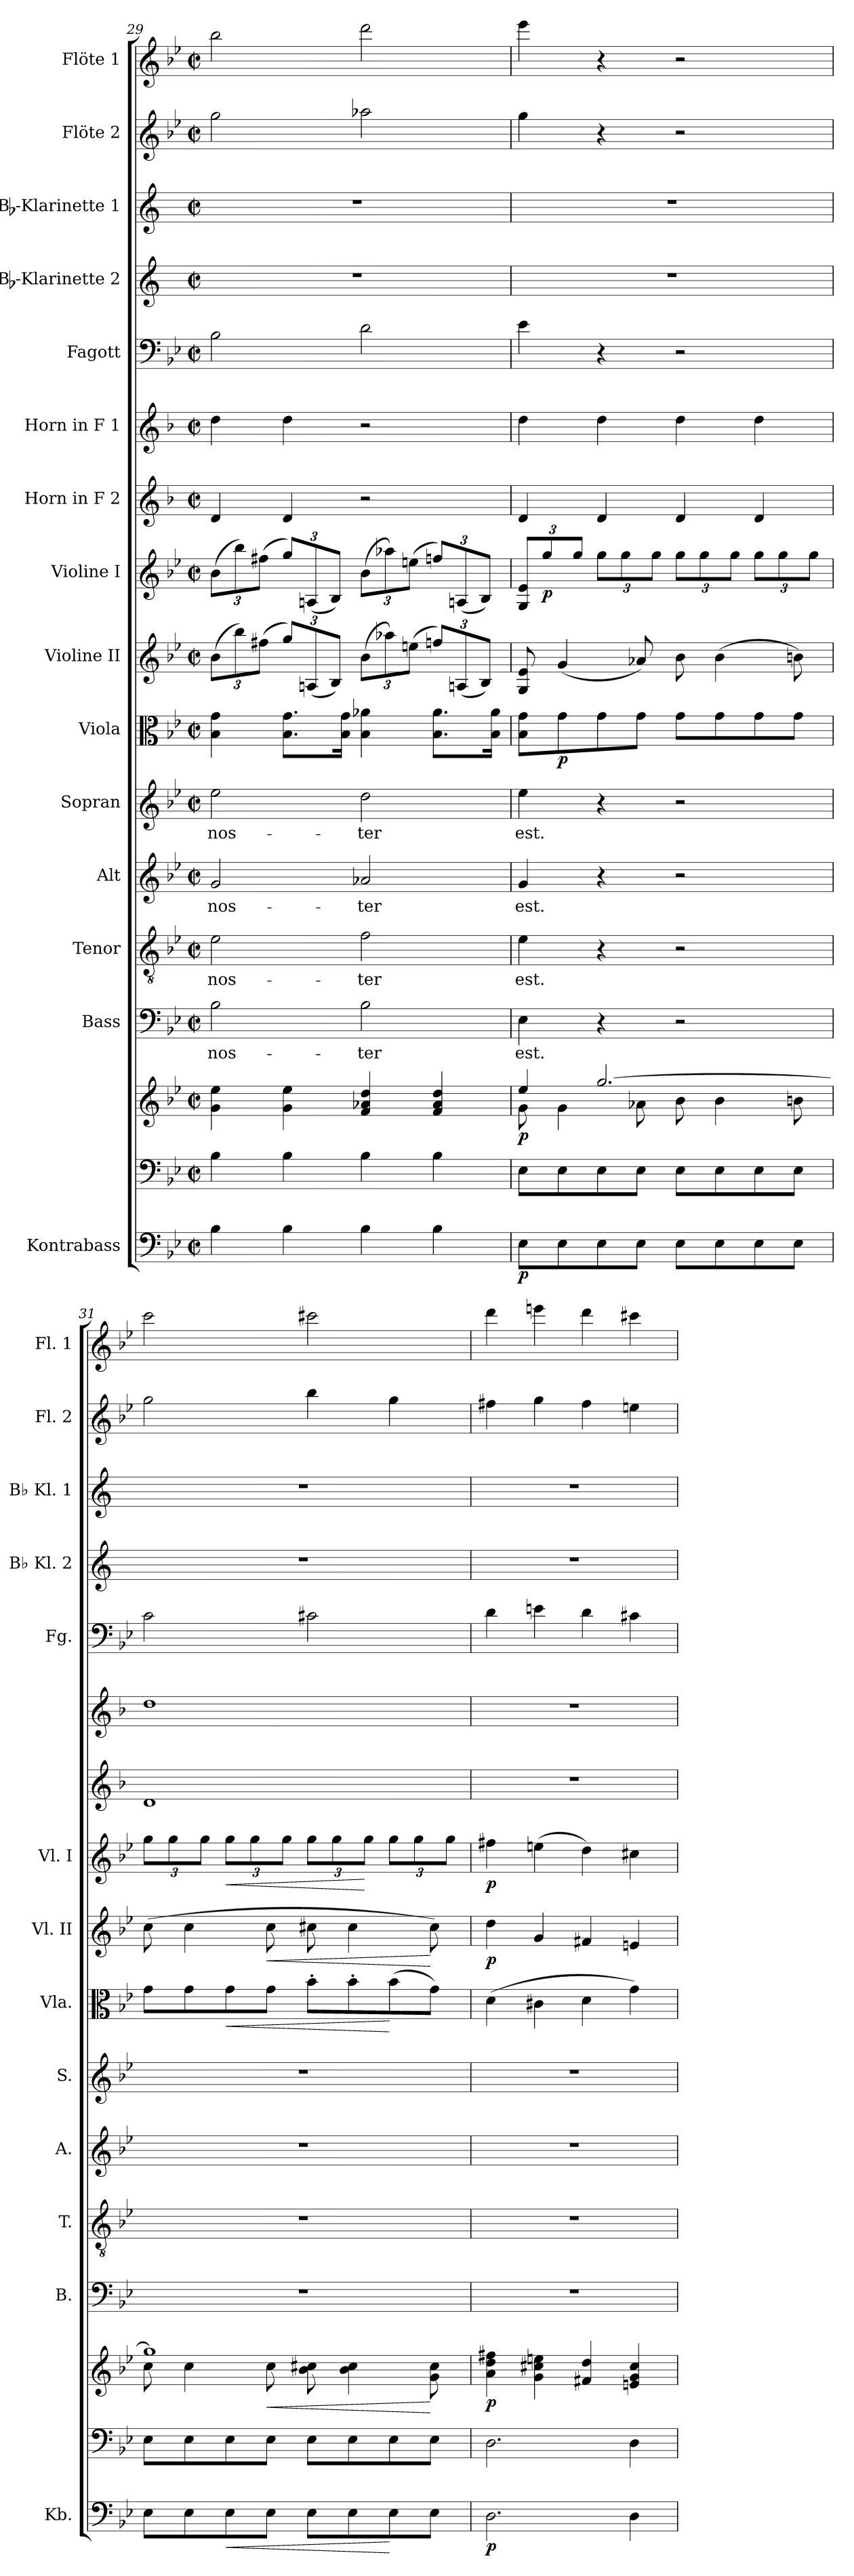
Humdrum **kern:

**kern	**dynam	**kern	**kern	**dynam	**kern	**text	**kern	**text	**kern	**text	**kern	**text	**kern	**dynam	**kern	**dynam	**kern	**dynam	**kern	**kern	**kern	**kern	**kern	**kern	**kern
*part16	*part16	*part15	*part15	*part15	*part14	*part14	*part13	*part13	*part12	*part12	*part11	*part11	*part10	*part10	*part9	*part9	*part8	*part8	*part7	*part6	*part5	*part4	*part3	*part2	*part1
*staff17	*staff17	*staff16	*staff15	*staff15/16	*staff14	*staff14	*staff13	*staff13	*staff12	*staff12	*staff11	*staff11	*staff10	*staff10	*staff9	*staff9	*staff8	*staff8	*staff7	*staff6	*staff5	*staff4	*staff3	*staff2	*staff1
*I"Kontrabass	*	*	*	*	*I"Bass	*	*I"Tenor	*	*I"Alt	*	*I"Sopran	*	*I"Viola	*	*I"Violine II	*	*I"Violine I	*	*I"Horn in F 2	*I"Horn in F 1	*I"Fagott	*I"Bb-Klarinette 2	*I"Bb-Klarinette 1	*I"Flöte 2	*I"Flöte 1
*I'Kb.	*	*	*	*	*I'B.	*	*I'T.	*	*I'A.	*	*I'S.	*	*I'Vla.	*	*I'Vl. II	*	*I'Vl. I	*	*	*	*I'Fg.	*I'Bb Kl. 2	*I'Bb Kl. 1	*I'Fl. 2	*I'Fl. 1
*clefF4	*	*clefF4	*clefG2	*	*clefF4	*	*clefGv2	*	*clefG2	*	*clefG2	*	*clefC3	*	*clefG2	*	*clefG2	*	*clefG2	*clefG2	*clefF4	*clefG2	*clefG2	*clefG2	*clefG2
*ITrd7c12	*	*	*	*	*	*	*	*	*	*	*	*	*	*	*	*	*	*	*ITrd4c7	*ITrd4c7	*	*ITrd1c2	*ITrd1c2	*	*
*k[b-e-]	*	*k[b-e-]	*k[b-e-]	*	*k[b-e-]	*	*k[b-e-]	*	*k[b-e-]	*	*k[b-e-]	*	*k[b-e-]	*	*k[b-e-]	*	*k[b-e-]	*	*k[b-e-]	*k[b-e-]	*k[b-e-]	*k[b-e-]	*k[b-e-]	*k[b-e-]	*k[b-e-]
*B-:	*	*B-:	*B-:	*	*B-:	*	*B-:	*	*B-:	*	*B-:	*	*B-:	*	*B-:	*	*B-:	*	*B-:	*B-:	*B-:	*B-:	*B-:	*B-:	*B-:
*M2/2	*	*M2/2	*M2/2	*	*M2/2	*	*M2/2	*	*M2/2	*	*M2/2	*	*M2/2	*	*M2/2	*	*M2/2	*	*M2/2	*M2/2	*M2/2	*M2/2	*M2/2	*M2/2	*M2/2
*met(c|)	*	*met(c|)	*met(c|)	*	*met(c|)	*	*met(c|)	*	*met(c|)	*	*met(c|)	*	*met(c|)	*	*met(c|)	*	*met(c|)	*	*met(c|)	*met(c|)	*met(c|)	*met(c|)	*met(c|)	*met(c|)	*met(c|)
=29	=29	=29	=29	=29	=29	=29	=29	=29	=29	=29	=29	=29	=29	=29	=29	=29	=29	=29	=29	=29	=29	=29	=29	=29	=29
!	!	!	!	!	!	!LO:LY:b	!	!LO:LY:b	!	!LO:LY:b	!	!LO:LY:b	!	!	!	!	!	!	!	!	!	!	!	!	!
*	*	*	*	*	*	*	*	*	*	*	*	*	*	*	*Xbrackettup	*	*Xbrackettup	*	*	*	*	*	*	*	*
4BB-\	.	4B-\	4g\ 4ee-\	.	2B-\	nos-	2e-\	nos-	2g/	nos-	2ee-\	nos-	4B-\ 4g\	.	(>12b-\L	.	(>12b-\L	.	4G/	4g\	2B-\	1r	1r	2gg\	2bb-\
.	.	.	.	.	.	.	.	.	.	.	.	.	.	.	12bb-\)	.	12bb-\)	.	.	.	.	.	.	.	.
.	.	.	.	.	.	.	.	.	.	.	.	.	.	.	(>12ff#X\J	.	(>12ff#X\J	.	.	.	.	.	.	.	.
4BB-\	.	4B-\	4g\ 4ee-\	.	.	.	.	.	.	.	.	.	8.B-\ 8.g\L	.	12gg/L)	.	12gg/L)	.	4G/	4g\	.	.	.	.	.
.	.	.	.	.	.	.	.	.	.	.	.	.	.	.	(<12An/	.	(<12An/	.	.	.	.	.	.	.	.
.	.	.	.	.	.	.	.	.	.	.	.	.	.	.	12B-/J)	.	12B-/J)	.	.	.	.	.	.	.	.
.	.	.	.	.	.	.	.	.	.	.	.	.	16B-\ 16g\Jk	.	.	.	.	.	.	.	.	.	.	.	.
!	!	!	!	!	!	!LO:LY:b	!	!LO:LY:b	!	!LO:LY:b	!	!LO:LY:b	!	!	!	!	!	!	!	!	!	!	!	!	!
4BB-\	.	4B-\	4f/ 4a-X/ 4dd/	.	2B-\	-ter	2f\	-ter	2a-X/	-ter	2dd\	-ter	4B-\ 4a-X\	.	(>12b-\L	.	(>12b-\L	.	2r	2r	2d\	.	.	2aa-X\	2ddd\
.	.	.	.	.	.	.	.	.	.	.	.	.	.	.	12aa-X\)	.	12aa-X\)	.	.	.	.	.	.	.	.
.	.	.	.	.	.	.	.	.	.	.	.	.	.	.	(>12een\J	.	(>12een\J	.	.	.	.	.	.	.	.
4BB-\	.	4B-\	4f/ 4a-/ 4dd/	.	.	.	.	.	.	.	.	.	8.B-\ 8.a-\L	.	12ffn/L)	.	12ffn/L)	.	.	.	.	.	.	.	.
.	.	.	.	.	.	.	.	.	.	.	.	.	.	.	(<12An/	.	(<12An/	.	.	.	.	.	.	.	.
.	.	.	.	.	.	.	.	.	.	.	.	.	.	.	12B-/J)	.	12B-/J)	.	.	.	.	.	.	.	.
.	.	.	.	.	.	.	.	.	.	.	.	.	16B-\ 16a-\Jk	.	.	.	.	.	.	.	.	.	.	.	.
=30	=30	=30	=30	=30	=30	=30	=30	=30	=30	=30	=30	=30	=30	=30	=30	=30	=30	=30	=30	=30	=30	=30	=30	=30	=30
*	*	*	*^	*	*	*	*	*	*	*	*	*	*	*	*	*	*	*	*	*	*	*	*	*	*
!	!LO:DY:b	!	!	!	!LO:DY:b	!	!LO:LY:b	!	!LO:LY:b	!	!LO:LY:b	!	!LO:LY:b	!	!	!	!	!	!	!	!	!	!	!	!	!
8EE-\L	p	8E-\L	4ee-/	8g\	p	4E-\	est.	4e-\	est.	4g/	est.	4ee-\	est.	8B-\ 8g\L	.	8G/ 8e-/	.	12G/ 12e-/L	.	4G/	4g\	4e-\	1r	1r	4gg\	4eee-\
!	!	!	!	!	!	!	!	!	!	!	!	!	!	!	!	!	!	!	!LO:DY:b	!	!	!	!	!	!	!
.	.	.	.	.	.	.	.	.	.	.	.	.	.	.	.	.	.	12gg/	p	.	.	.	.	.	.	.
!	!	!	!	!	!	!	!	!	!	!	!	!	!	!	!LO:DY:b	!	!	!	!	!	!	!	!	!	!	!
8EE-\	.	8E-\	.	4g\	.	.	.	.	.	.	.	.	.	8g\	p	(<4g/	.	.	.	.	.	.	.	.	.	.
.	.	.	.	.	.	.	.	.	.	.	.	.	.	.	.	.	.	12gg/J	.	.	.	.	.	.	.	.
8EE-\	.	8E-\	[>2.gg/	.	.	4r	.	4r	.	4r	.	4r	.	8g\	.	.	.	12gg\L	.	4G/	4g\	4r	.	.	4r	4r
.	.	.	.	.	.	.	.	.	.	.	.	.	.	.	.	.	.	12gg\	.	.	.	.	.	.	.	.
8EE-\J	.	8E-\J	.	8a-X\	.	.	.	.	.	.	.	.	.	8g\J	.	8a-X/)	.	.	.	.	.	.	.	.	.	.
.	.	.	.	.	.	.	.	.	.	.	.	.	.	.	.	.	.	12gg\J	.	.	.	.	.	.	.	.
8EE-\L	.	8E-\L	.	8b-\	.	2r	.	2r	.	2r	.	2r	.	8g\L	.	8b-\	.	12gg\L	.	4G/	4g\	2r	.	.	2r	2r
.	.	.	.	.	.	.	.	.	.	.	.	.	.	.	.	.	.	12gg\	.	.	.	.	.	.	.	.
8EE-\	.	8E-\	.	4b-\	.	.	.	.	.	.	.	.	.	8g\	.	(>4b-\	.	.	.	.	.	.	.	.	.	.
.	.	.	.	.	.	.	.	.	.	.	.	.	.	.	.	.	.	12gg\J	.	.	.	.	.	.	.	.
8EE-\	.	8E-\	.	.	.	.	.	.	.	.	.	.	.	8g\	.	.	.	12gg\L	.	4G/	4g\	.	.	.	.	.
.	.	.	.	.	.	.	.	.	.	.	.	.	.	.	.	.	.	12gg\	.	.	.	.	.	.	.	.
8EE-\J	.	8E-\J	.	8bn\	.	.	.	.	.	.	.	.	.	8g\J	.	8bn\)	.	.	.	.	.	.	.	.	.	.
.	.	.	.	.	.	.	.	.	.	.	.	.	.	.	.	.	.	12gg\J	.	.	.	.	.	.	.	.
!!LO:PB:g=z
=31	=31	=31	=31	=31	=31	=31	=31	=31	=31	=31	=31	=31	=31	=31	=31	=31	=31	=31	=31	=31	=31	=31	=31	=31	=31	=31
8EE-\L	.	8E-\L	1gg]	8cc\	.	1r	.	1r	.	1r	.	1r	.	8g\L	.	(>8cc\	.	12gg\L	.	1G	1g	2c\	1r	1r	2gg\	2ccc\
.	.	.	.	.	.	.	.	.	.	.	.	.	.	.	.	.	.	12gg\	.	.	.	.	.	.	.	.
8EE-\	.	8E-\	.	4cc\	.	.	.	.	.	.	.	.	.	8g\	.	4cc\	.	.	.	.	.	.	.	.	.	.
.	.	.	.	.	.	.	.	.	.	.	.	.	.	.	.	.	.	12gg\J	.	.	.	.	.	.	.	.
!	!LO:HP:b	!	!	!	!	!	!	!	!	!	!	!	!	!	!LO:HP:b	!	!	!	!LO:HP:b	!	!	!	!	!	!	!
8EE-\	<	8E-\	.	.	.	.	.	.	.	.	.	.	.	8g\	<	.	.	12gg\L	<	.	.	.	.	.	.	.
.	.	.	.	.	.	.	.	.	.	.	.	.	.	.	.	.	.	12gg\	.	.	.	.	.	.	.	.
!	!	!	!	!	!LO:HP:b	!	!	!	!	!	!	!	!	!	!	!	!LO:HP:b	!	!	!	!	!	!	!	!	!
8EE-\J	.	8E-\J	.	8cc\	<	.	.	.	.	.	.	.	.	8g\J	.	8cc\	<	.	.	.	.	.	.	.	.	.
.	.	.	.	.	.	.	.	.	.	.	.	.	.	.	.	.	.	12gg\J	.	.	.	.	.	.	.	.
8EE-\L	.	8E-\L	.	8b-\ 8cc#X\	.	.	.	.	.	.	.	.	.	8b-'>\L	.	8cc#X\	.	12gg\L	.	.	.	2c#X\	.	.	4bb-\	2ccc#X\
.	.	.	.	.	.	.	.	.	.	.	.	.	.	.	.	.	.	12gg\	.	.	.	.	.	.	.	.
8EE-\	.	8E-\	.	4b-\ 4cc#\	.	.	.	.	.	.	.	.	.	8b-'>\	.	4cc#\	.	.	.	.	.	.	.	.	.	.
.	.	.	.	.	.	.	.	.	.	.	.	.	.	.	.	.	.	12gg\J	[	.	.	.	.	.	.	.
8EE-\	[	8E-\	.	.	.	.	.	.	.	.	.	.	.	(>8b-\	[	.	.	12gg\L	.	.	.	.	.	.	4gg\	.
.	.	.	.	.	.	.	.	.	.	.	.	.	.	.	.	.	.	12gg\	.	.	.	.	.	.	.	.
8EE-\J	.	8E-\J	.	8g\ 8cc#\	[	.	.	.	.	.	.	.	.	8g\J)	.	8cc#\)	[	.	.	.	.	.	.	.	.	.
.	.	.	.	.	.	.	.	.	.	.	.	.	.	.	.	.	.	12gg\J	.	.	.	.	.	.	.	.
*	*	*	*v	*v	*	*	*	*	*	*	*	*	*	*	*	*	*	*	*	*	*	*	*	*	*	*
=32	=32	=32	=32	=32	=32	=32	=32	=32	=32	=32	=32	=32	=32	=32	=32	=32	=32	=32	=32	=32	=32	=32	=32	=32	=32
!	!LO:DY:b	!	!	!LO:DY:b	!	!	!	!	!	!	!	!	!	!	!	!LO:DY:b	!	!LO:DY:b	!	!	!	!	!	!	!
2.DD\	p	2.D\	4a\ 4dd\ 4ff#X\	p	1r	.	1r	.	1r	.	1r	.	(>4d\	.	4dd\	p	4ff#X\	p	1r	1r	4d\	1r	1r	4ff#X\	4ddd\
.	.	.	4g\ 4cc#X\ 4een\	.	.	.	.	.	.	.	.	.	4c#X\	.	4g/	.	(>4een\	.	.	.	4en\	.	.	4gg\	4eeen\
.	.	.	4f#X/ 4dd/	.	.	.	.	.	.	.	.	.	4d\	.	4f#X/	.	4dd\)	.	.	.	4d\	.	.	4ff#\	4ddd\
4DD\	.	4D\	4en/ 4g/ 4cc#/	.	.	.	.	.	.	.	.	.	4g\)	.	4en/	.	4cc#X\	.	.	.	4c#X\	.	.	4een\	4ccc#X\
=	=	=	=	=	=	=	=	=	=	=	=	=	=	=	=	=	=	=	=	=	=	=	=	=	=
*-	*-	*-	*-	*-	*-	*-	*-	*-	*-	*-	*-	*-	*-	*-	*-	*-	*-	*-	*-	*-	*-	*-	*-	*-	*-
